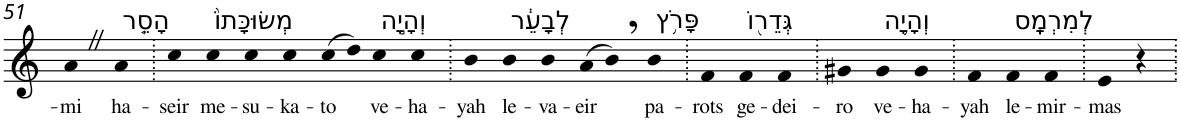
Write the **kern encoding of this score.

**kern	**text
*part1	*part1
*staff1	*staff1
*I"Piano	*
*I'Pno	*
!!LO:PB:g=z
*clefG2	*
*k[]	*
=51	=51
!	!LO:LY:b
4aZ	-mi
!LO:TX:a:t=הָסֵ֤ר	!
!	!LO:LY:b
4a	ha-
=52.	=52.
!	!LO:LY:b
4cc	-seir
!LO:TX:a:t=מְשׂוּכָּתוֹ֙	!
!	!LO:LY:b
4cc	me-
!	!LO:LY:b
4cc	-su-
!	!LO:LY:b
4cc	-ka-
!	!LO:LY:b
(8cc	-to
8dd)	.
!LO:TX:a:t=וְהָיָ֣ה	!
!	!LO:LY:b
4cc	ve-
!	!LO:LY:b
4cc	-ha-
=53.	=53.
!	!LO:LY:b
4b	-yah
!LO:TX:a:t=לְבָעֵ֔ר	!
!	!LO:LY:b
4b	le-
!	!LO:LY:b
4b	-va-
!	!LO:LY:b
(8a	-eir
8b,)	.
!LO:TX:a:t=פָּרֹ֥ץ	!
!	!LO:LY:b
4b	pa-
=54.	=54.
!	!LO:LY:b
4f	-rots
!LO:TX:a:t=גְּדֵר֖וֹ	!
!	!LO:LY:b
4f	ge-
!	!LO:LY:b
4f	-dei-
=55.	=55.
!	!LO:LY:b
4g#X	-ro
!LO:TX:a:t=וְהָיָ֥ה	!
!	!LO:LY:b
4g#	ve-
!	!LO:LY:b
4g#	-ha-
=56.	=56.
!	!LO:LY:b
4f	-yah
!LO:TX:a:t=לְמִרְמָֽס	!
!	!LO:LY:b
4f	le-
!	!LO:LY:b
4f	-mir-
=57.	=57.
!	!LO:LY:b
4e	-mas
4r	.
=.	=.
*-	*-
